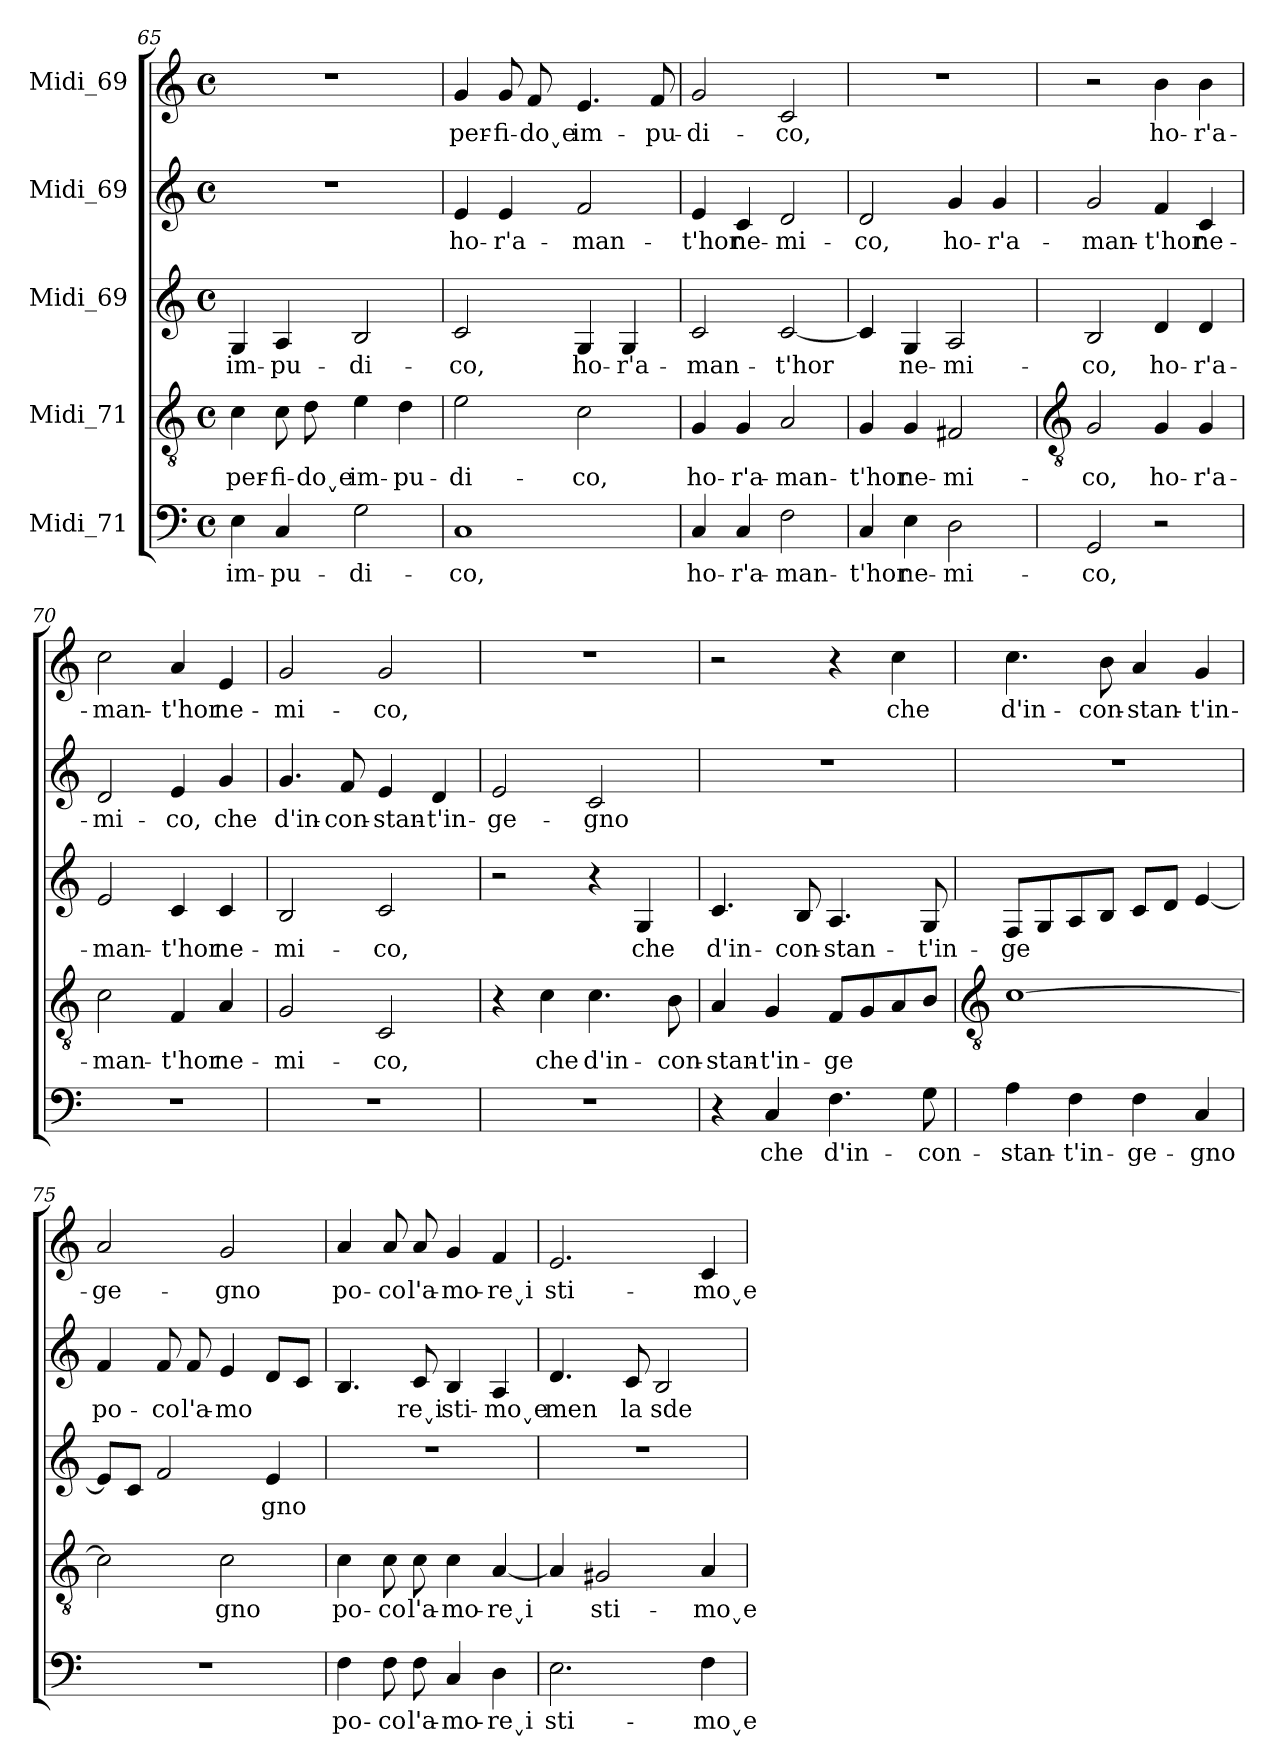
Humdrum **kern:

**kern	**text	**kern	**text	**kern	**text	**kern	**text	**kern	**text
*part5	*part5	*part4	*part4	*part3	*part3	*part2	*part2	*part1	*part1
*staff5	*staff5	*staff4	*staff4	*staff3	*staff3	*staff2	*staff2	*staff1	*staff1
*I"Midi_71	*	*I"Midi_71	*	*I"Midi_69	*	*I"Midi_69	*	*I"Midi_69	*
*clefF4	*	*clefGv2	*	*clefG2	*	*clefG2	*	*clefG2	*
*k[]	*	*k[]	*	*k[]	*	*k[]	*	*k[]	*
*C:	*	*C:	*	*C:	*	*C:	*	*C:	*
*M4/4	*	*M4/4	*	*M4/4	*	*M4/4	*	*M4/4	*
*met(c)	*	*met(c)	*	*met(c)	*	*met(c)	*	*met(c)	*
=65	=65	=65	=65	=65	=65	=65	=65	=65	=65
!	!LO:LY:b	!	!LO:LY:b	!	!LO:LY:b	!	!	!	!
4E	im-	4c	per-	4G	im-	1r	.	1r	.
!	!LO:LY:b	!	!LO:LY:b	!	!LO:LY:b	!	!	!	!
4C	-pu-	8c	-fi-	4A	-pu-	.	.	.	.
!	!	!	!LO:LY:b	!	!	!	!	!	!
.	.	8d	-doˬe	.	.	.	.	.	.
!	!LO:LY:b	!	!LO:LY:b	!	!LO:LY:b	!	!	!	!
2G	-di-	4e	im-	2B	-di-	.	.	.	.
!	!	!	!LO:LY:b	!	!	!	!	!	!
.	.	4d	-pu-	.	.	.	.	.	.
=66	=66	=66	=66	=66	=66	=66	=66	=66	=66
!	!LO:LY:b	!	!LO:LY:b	!	!LO:LY:b	!	!LO:LY:b	!	!LO:LY:b
1C	-co,	2e	-di-	2c	-co,	4e	ho-	4g	per-
!	!	!	!	!	!	!	!LO:LY:b	!	!LO:LY:b
.	.	.	.	.	.	4e	-r'a-	8g	-fi-
!	!	!	!	!	!	!	!	!	!LO:LY:b
.	.	.	.	.	.	.	.	8f	-doˬe
!	!	!	!LO:LY:b	!	!LO:LY:b	!	!LO:LY:b	!	!LO:LY:b
.	.	2c	-co,	4G	ho-	2f	-man-	4.e	im-
!	!	!	!	!	!LO:LY:b	!	!	!	!
.	.	.	.	4G	-r'a-	.	.	.	.
!	!	!	!	!	!	!	!	!	!LO:LY:b
.	.	.	.	.	.	.	.	8f	-pu-
=67	=67	=67	=67	=67	=67	=67	=67	=67	=67
!	!LO:LY:b	!	!LO:LY:b	!	!LO:LY:b	!	!LO:LY:b	!	!LO:LY:b
4C	ho-	4G	ho-	2c	-man-	4e	-t'hor	2g	-di-
!	!LO:LY:b	!	!LO:LY:b	!	!	!	!LO:LY:b	!	!
4C	-r'a-	4G	-r'a-	.	.	4c	ne-	.	.
!	!LO:LY:b	!	!LO:LY:b	!	!LO:LY:b	!	!LO:LY:b	!	!LO:LY:b
2F	-man-	2A	-man-	[2c	-t'hor	2d	-mi-	2c	-co,
!!LO:LB:g=z
=68	=68	=68	=68	=68	=68	=68	=68	=68	=68
!	!LO:LY:b	!	!LO:LY:b	!	!	!	!LO:LY:b	!	!
4C	-t'hor	4G	-t'hor	4c]	.	2d	-co,	1r	.
!	!LO:LY:b	!	!LO:LY:b	!	!LO:LY:b	!	!	!	!
4E	ne-	4G	ne-	4G	ne-	.	.	.	.
!	!LO:LY:b	!	!LO:LY:b	!	!LO:LY:b	!	!LO:LY:b	!	!
2D	-mi-	2F#X	-mi-	2A	-mi-	4g	ho-	.	.
!	!	!	!	!	!	!	!LO:LY:b	!	!
.	.	.	.	.	.	4g	-r'a-	.	.
!!LO:LB:g=z
=69	=69	=69	=69	=69	=69	=69	=69	=69	=69
*	*	*clefGv2	*	*	*	*	*	*	*
!	!LO:LY:b	!	!LO:LY:b	!	!LO:LY:b	!	!LO:LY:b	!	!
2GG	-co,	2G	-co,	2B	-co,	2g	-man-	2r	.
!	!	!	!LO:LY:b	!	!LO:LY:b	!	!LO:LY:b	!	!LO:LY:b
2r	.	4G	ho-	4d	ho-	4f	-t'hor	4b	ho-
!	!	!	!LO:LY:b	!	!LO:LY:b	!	!LO:LY:b	!	!LO:LY:b
.	.	4G	-r'a-	4d	-r'a-	4c	ne-	4b	-r'a-
=70	=70	=70	=70	=70	=70	=70	=70	=70	=70
!	!	!	!LO:LY:b	!	!LO:LY:b	!	!LO:LY:b	!	!LO:LY:b
1r	.	2c	-man-	2e	-man-	2d	-mi-	2cc	-man-
!	!	!	!LO:LY:b	!	!LO:LY:b	!	!LO:LY:b	!	!LO:LY:b
.	.	4F	-t'hor	4c	-t'hor	4e	-co,	4a	-t'hor
!	!	!	!LO:LY:b	!	!LO:LY:b	!	!LO:LY:b	!	!LO:LY:b
.	.	4A	ne-	4c	ne-	4g	che	4e	ne-
=71	=71	=71	=71	=71	=71	=71	=71	=71	=71
!	!	!	!LO:LY:b	!	!LO:LY:b	!	!LO:LY:b	!	!LO:LY:b
1r	.	2G	-mi-	2B	-mi-	4.g	d'in-	2g	-mi-
!	!	!	!	!	!	!	!LO:LY:b	!	!
.	.	.	.	.	.	8f	-con-	.	.
!	!	!	!LO:LY:b	!	!LO:LY:b	!	!LO:LY:b	!	!LO:LY:b
.	.	2C	-co,	2c	-co,	4e	-stan-	2g	-co,
!	!	!	!	!	!	!	!LO:LY:b	!	!
.	.	.	.	.	.	4d	-t'in-	.	.
=72	=72	=72	=72	=72	=72	=72	=72	=72	=72
!	!	!	!	!	!	!	!LO:LY:b	!	!
1r	.	4r	.	2r	.	2e	-ge-	1r	.
!	!	!	!LO:LY:b	!	!	!	!	!	!
.	.	4c	che	.	.	.	.	.	.
!	!	!	!LO:LY:b	!	!	!	!LO:LY:b	!	!
.	.	4.c	d'in-	4r	.	2c	-gno	.	.
!	!	!	!	!	!LO:LY:b	!	!	!	!
.	.	.	.	4G	che	.	.	.	.
!	!	!	!LO:LY:b	!	!	!	!	!	!
.	.	8B	-con-	.	.	.	.	.	.
!!LO:LB:g=z
=73	=73	=73	=73	=73	=73	=73	=73	=73	=73
!	!	!	!LO:LY:b	!	!LO:LY:b	!	!	!	!
4r	.	4A	-stan-	4.c	d'in-	1r	.	2r	.
!	!LO:LY:b	!	!LO:LY:b	!	!	!	!	!	!
4C	che	4G	-t'in-	.	.	.	.	.	.
!	!	!	!	!	!LO:LY:b	!	!	!	!
.	.	.	.	8B	-con-	.	.	.	.
!	!LO:LY:b	!	!LO:LY:b	!	!LO:LY:b	!	!	!	!
4.F	d'in-	8FL	-ge	4.A	-stan-	.	.	4r	.
.	.	8G	.	.	.	.	.	.	.
!	!	!	!	!	!	!	!	!	!LO:LY:b
.	.	8A	.	.	.	.	.	4cc	che
!	!LO:LY:b	!	!	!	!LO:LY:b	!	!	!	!
8G	-con-	8BJ	.	8G	-t'in-	.	.	.	.
!!LO:LB:g=z
=74	=74	=74	=74	=74	=74	=74	=74	=74	=74
*	*	*clefGv2	*	*	*	*	*	*	*
!	!LO:LY:b	!	!	!	!LO:LY:b	!	!	!	!LO:LY:b
4A	-stan-	[1c	.	8FL	-ge	1r	.	4.cc	d'in-
.	.	.	.	8G	.	.	.	.	.
!	!LO:LY:b	!	!	!	!	!	!	!	!
4F	-t'in-	.	.	8A	.	.	.	.	.
!	!	!	!	!	!	!	!	!	!LO:LY:b
.	.	.	.	8BJ	.	.	.	8b	-con-
!	!LO:LY:b	!	!	!	!	!	!	!	!LO:LY:b
4F	-ge-	.	.	8cL	.	.	.	4a	-stan-
.	.	.	.	8dJ	.	.	.	.	.
!	!LO:LY:b	!	!	!	!	!	!	!	!LO:LY:b
4C	-gno	.	.	[4e	.	.	.	4g	-t'in-
=75	=75	=75	=75	=75	=75	=75	=75	=75	=75
!	!	!	!	!	!	!	!LO:LY:b	!	!LO:LY:b
1r	.	2c]	.	8eL]	.	4f	po-	2a	-ge-
.	.	.	.	8cJ	.	.	.	.	.
!	!	!	!	!	!	!	!LO:LY:b	!	!
.	.	.	.	2f	.	8f	-co	.	.
!	!	!	!	!	!	!	!LO:LY:b	!	!
.	.	.	.	.	.	8f	l'a-	.	.
!	!	!	!LO:LY:b	!	!	!	!LO:LY:b	!	!LO:LY:b
.	.	2c	gno	.	.	4e	-mo	2g	-gno
!	!	!	!	!	!LO:LY:b	!	!	!	!
.	.	.	.	4e	gno	8dL	.	.	.
.	.	.	.	.	.	8cJ	.	.	.
=76	=76	=76	=76	=76	=76	=76	=76	=76	=76
!	!LO:LY:b	!	!LO:LY:b	!	!	!	!	!	!LO:LY:b
4F	po-	4c	po-	1r	.	4.B	.	4a	po-
!	!LO:LY:b	!	!LO:LY:b	!	!	!	!	!	!LO:LY:b
8F	-co	8c	-co	.	.	.	.	8a	-co
!	!LO:LY:b	!	!LO:LY:b	!	!	!	!LO:LY:b	!	!LO:LY:b
8F	l'a-	8c	l'a-	.	.	8c	reˬi	8a	l'a-
!	!LO:LY:b	!	!LO:LY:b	!	!	!	!LO:LY:b	!	!LO:LY:b
4C	-mo-	4c	-mo-	.	.	4B	sti-	4g	-mo-
!	!LO:LY:b	!	!LO:LY:b	!	!	!	!LO:LY:b	!	!LO:LY:b
4D	-reˬi	[4A	-reˬi	.	.	4A	-moˬe	4f	-reˬi
!!LO:LB:g=z
=77	=77	=77	=77	=77	=77	=77	=77	=77	=77
!	!LO:LY:b	!	!	!	!	!	!LO:LY:b	!	!LO:LY:b
2.E	sti-	4A]	.	1r	.	4.d	men	2.e	sti-
!	!	!	!LO:LY:b	!	!	!	!	!	!
.	.	2G#X	sti-	.	.	.	.	.	.
!	!	!	!	!	!	!	!LO:LY:b	!	!
.	.	.	.	.	.	8c	la	.	.
!	!	!	!	!	!	!	!LO:LY:b	!	!
.	.	.	.	.	.	2B	sde-	.	.
!	!LO:LY:b	!	!LO:LY:b	!	!	!	!	!	!LO:LY:b
4F	-moˬe	4A	-moˬe	.	.	.	.	4c	-moˬe
=	=	=	=	=	=	=	=	=	=
*-	*-	*-	*-	*-	*-	*-	*-	*-	*-
